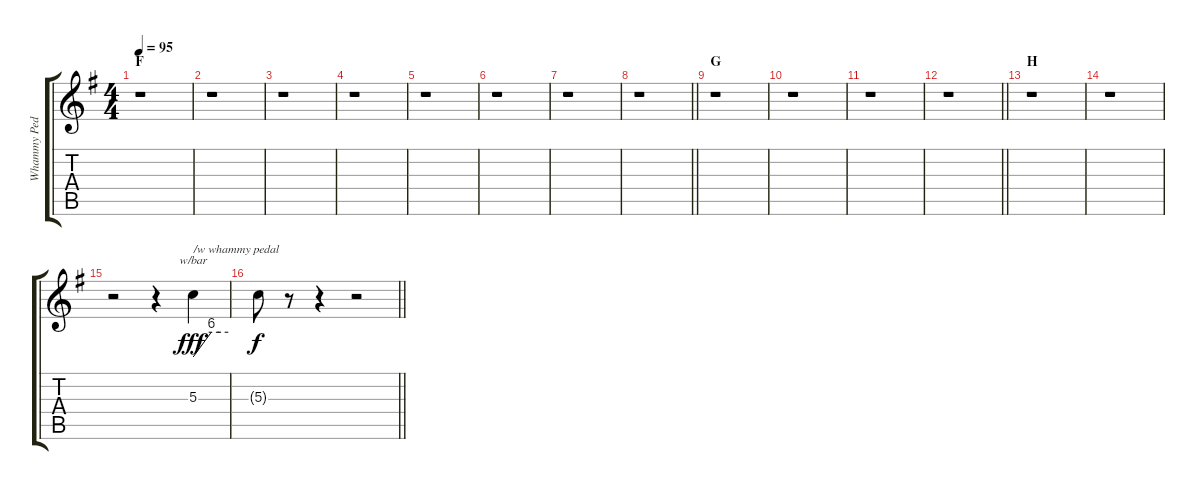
\track ("Whammy Pedal" "Whammy Ped") {instrument distortionguitar}
\staff {score tabs}
\tuning (E4 B3 G3 D3 A2 E2) {hide}
\ts (4 4)
\section ("" "F")
\tempo 95
\clef g2
\ks g
r.1{dy f} |
r.1 |
r.1 |
r.1 |
r.1 |
r.1 |
r.1 |
\barLineRight lightlight
r.1 |
\section ("" "G")
r.1 |
r.1 |
r.1 |
\barLineRight lightlight
r.1 |
\section ("" "H")
r.1 |
r.1 |
r.2 r.4 5.3.4{tbe (custom default 0 0 31 24 45 24 60 24) txt "/w whammy pedal" dy fff} |
\barLineRight lightlight
5.3{t}.8{dy f} r.8 r.4 r.2
